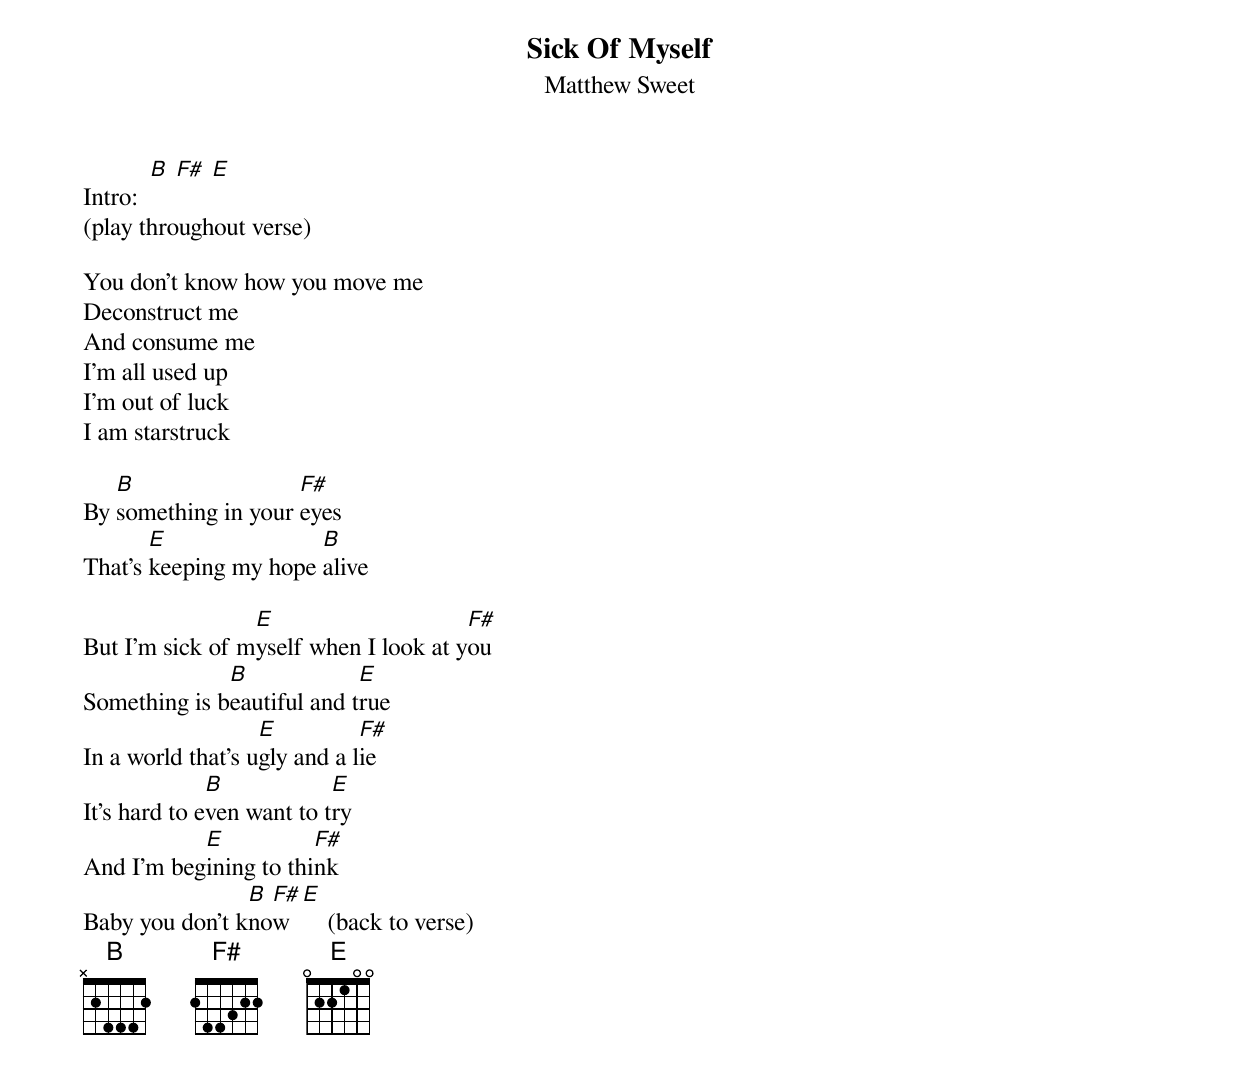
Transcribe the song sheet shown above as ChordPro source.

{t:Sick Of Myself}
{st:Matthew Sweet}

Intro:  [B] [F#] [E]
(play throughout verse)

You don't know how you move me
Deconstruct me
And consume me
I'm all used up
I'm out of luck
I am starstruck

By [B]something in your [F#]eyes
That's [E]keeping my hope [B]alive

But I'm sick of m[E]yself when I look at y[F#]ou
Something is b[B]eautiful and t[E]rue
In a world that's u[E]gly and a l[F#]ie
It's hard to e[B]ven want to t[E]ry
And I'm beg[E]ining to thi[F#]nk
Baby you don't k[B]no[F#]w  [E]    (back to verse)
